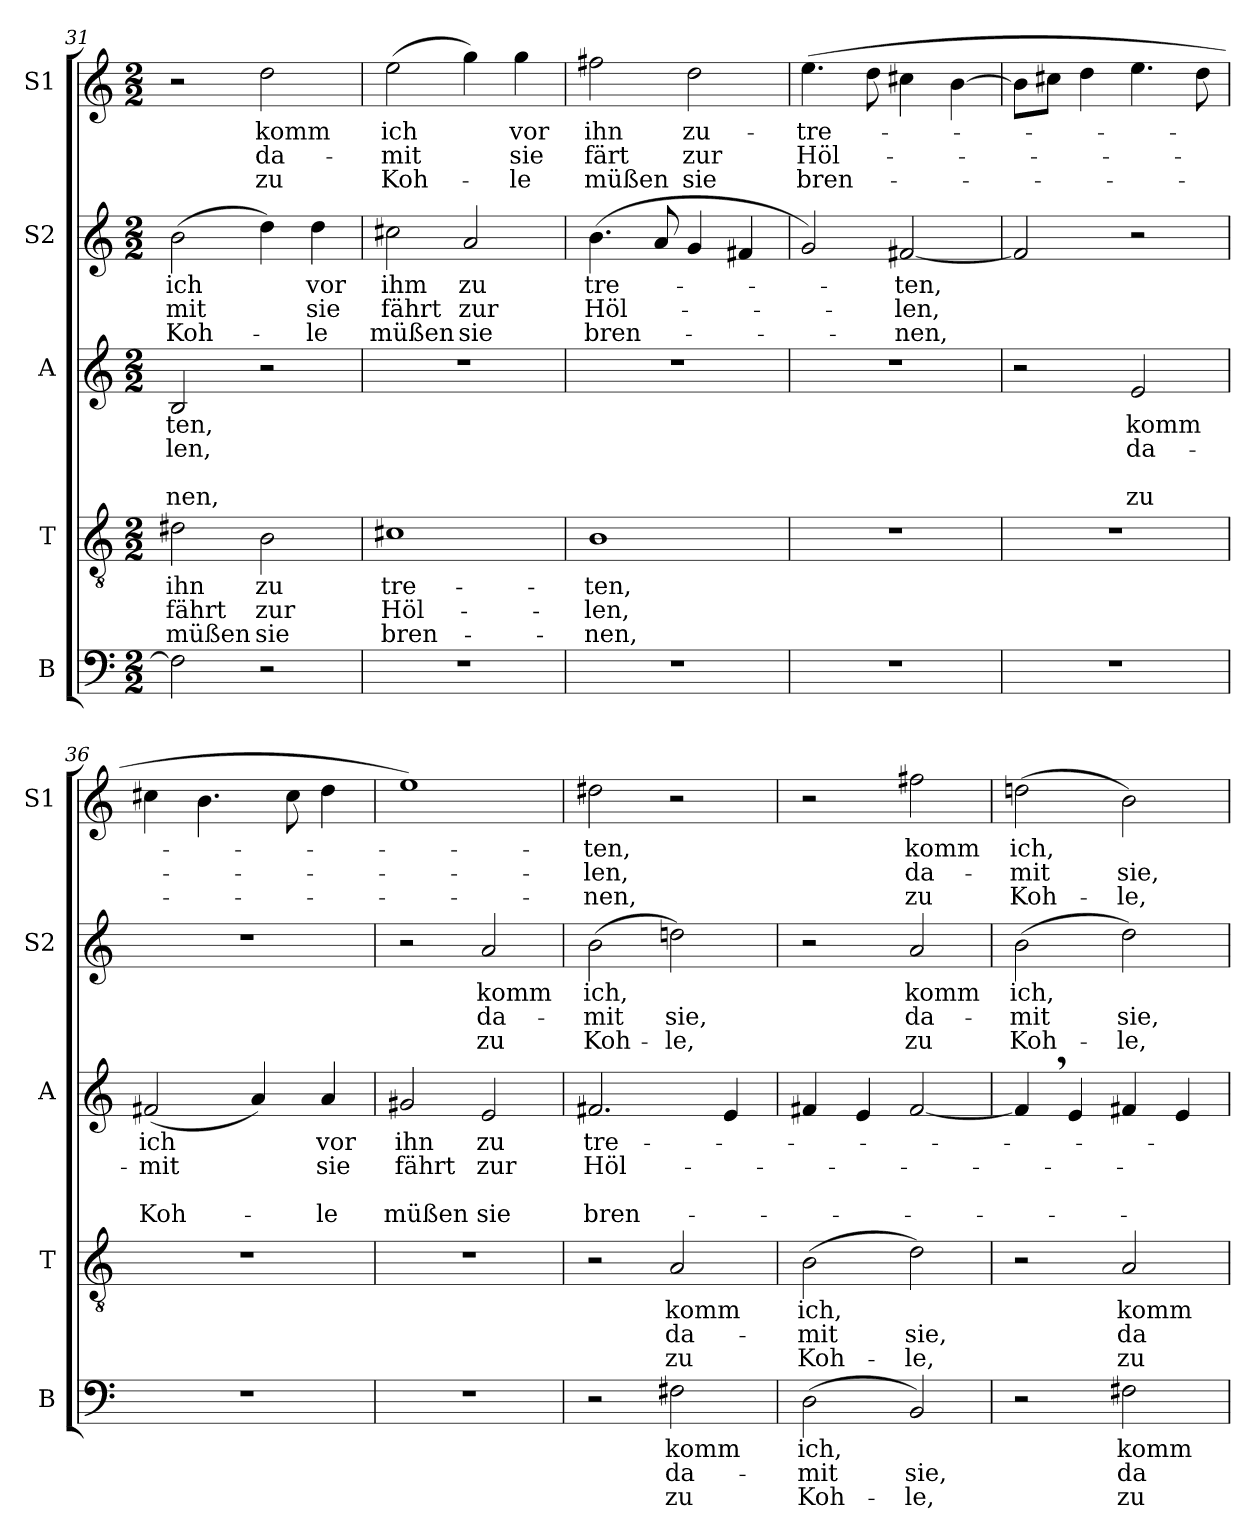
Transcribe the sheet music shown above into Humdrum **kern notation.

**kern	**text	**text	**text	**kern	**text	**text	**text	**kern	**text	**text	**text	**text	**kern	**text	**text	**text	**kern	**text	**text	**text
*part5	*part5	*part5	*part5	*part4	*part4	*part4	*part4	*part3	*part3	*part3	*part3	*part3	*part2	*part2	*part2	*part2	*part1	*part1	*part1	*part1
*staff5	*staff5	*staff5	*staff5	*staff4	*staff4	*staff4	*staff4	*staff3	*staff3	*staff3	*staff3	*staff3	*staff2	*staff2	*staff2	*staff2	*staff1	*staff1	*staff1	*staff1
*I"B	*	*	*	*I"T	*	*	*	*I"A	*	*	*	*	*I"S2	*	*	*	*I"S1	*	*	*
*I'B	*	*	*	*I'T	*	*	*	*I'A	*	*	*	*	*I'S2	*	*	*	*I'S1	*	*	*
*clefF4	*	*	*	*clefGv2	*	*	*	*clefG2	*	*	*	*	*clefG2	*	*	*	*clefG2	*	*	*
*k[]	*	*	*	*k[]	*	*	*	*k[]	*	*	*	*	*k[]	*	*	*	*k[]	*	*	*
*C:	*	*	*	*C:	*	*	*	*C:	*	*	*	*	*C:	*	*	*	*C:	*	*	*
*M2/2	*	*	*	*M2/2	*	*	*	*M2/2	*	*	*	*	*M2/2	*	*	*	*M2/2	*	*	*
=31	=31	=31	=31	=31	=31	=31	=31	=31	=31	=31	=31	=31	=31	=31	=31	=31	=31	=31	=31	=31
!	!	!	!	!	!LO:LY:b	!LO:LY:b	!LO:LY:b	!	!LO:LY:b	!LO:LY:b	!	!LO:LY:b	!	!LO:LY:b	!LO:LY:b	!LO:LY:b	!	!	!	!
2F#\]	.	.	.	2d#X\	ihn	fährt	mü­ßen	2B/	-ten,	-len,	.	-nen,	(>2b\	ich	-mit	Koh-	2r	.	.	.
!	!	!	!	!	!LO:LY:b	!LO:LY:b	!LO:LY:b	!	!	!	!	!	!	!	!	!	!	!LO:LY:b	!LO:LY:b	!LO:LY:b
2r	.	.	.	2B\	zu	zur	sie	2r	.	.	.	.	4dd\)	.	.	.	2dd\	komm	da-	zu
!	!	!	!	!	!	!	!	!	!	!	!	!	!	!LO:LY:b	!LO:LY:b	!LO:LY:b	!	!	!	!
.	.	.	.	.	.	.	.	.	.	.	.	.	4dd\	vor	sie	-le	.	.	.	.
=32	=32	=32	=32	=32	=32	=32	=32	=32	=32	=32	=32	=32	=32	=32	=32	=32	=32	=32	=32	=32
!	!	!	!	!	!LO:LY:b	!LO:LY:b	!LO:LY:b	!	!	!	!	!	!	!LO:LY:b	!LO:LY:b	!LO:LY:b	!	!LO:LY:b	!LO:LY:b	!LO:LY:b
1r	.	.	.	1c#X	tre-	Höl-	bren-	1r	.	.	.	.	2cc#X\	ihm	fährt	mü­ßen	(>2ee\	ich	-mit	Koh-
!	!	!	!	!	!	!	!	!	!	!	!	!	!	!LO:LY:b	!LO:LY:b	!LO:LY:b	!	!	!	!
.	.	.	.	.	.	.	.	.	.	.	.	.	2a/	zu	zur	sie	4gg\)	.	.	.
!	!	!	!	!	!	!	!	!	!	!	!	!	!	!	!	!	!	!LO:LY:b	!LO:LY:b	!LO:LY:b
.	.	.	.	.	.	.	.	.	.	.	.	.	.	.	.	.	4gg\	vor	sie	-le
!!LO:PB:g=z
=33	=33	=33	=33	=33	=33	=33	=33	=33	=33	=33	=33	=33	=33	=33	=33	=33	=33	=33	=33	=33
!	!	!	!	!	!LO:LY:b	!LO:LY:b	!LO:LY:b	!	!	!	!	!	!	!LO:LY:b	!LO:LY:b	!LO:LY:b	!	!LO:LY:b	!LO:LY:b	!LO:LY:b
1r	.	.	.	1B	-ten,	-len,	-nen,	1r	.	.	.	.	(>4.b\	tre-	Höl-	bren-	2ff#X\	ihn	färt	mü­ßen
.	.	.	.	.	.	.	.	.	.	.	.	.	8a/	.	.	.	.	.	.	.
!	!	!	!	!	!	!	!	!	!	!	!	!	!	!	!	!	!	!LO:LY:b	!LO:LY:b	!LO:LY:b
.	.	.	.	.	.	.	.	.	.	.	.	.	4g/	.	.	.	2dd\	zu-	zur	sie
.	.	.	.	.	.	.	.	.	.	.	.	.	4f#X/	.	.	.	.	.	.	.
=34	=34	=34	=34	=34	=34	=34	=34	=34	=34	=34	=34	=34	=34	=34	=34	=34	=34	=34	=34	=34
!	!	!	!	!	!	!	!	!	!	!	!	!	!	!	!	!	!	!LO:LY:b	!LO:LY:b	!LO:LY:b
1r	.	.	.	1r	.	.	.	1r	.	.	.	.	2g/)	.	.	.	(>4.ee\	-tre-	Höl-	bren-
.	.	.	.	.	.	.	.	.	.	.	.	.	.	.	.	.	8dd\	.	.	.
!	!	!	!	!	!	!	!	!	!	!	!	!	!	!LO:LY:b	!LO:LY:b	!LO:LY:b	!	!	!	!
.	.	.	.	.	.	.	.	.	.	.	.	.	[2f#X/	-ten,	-len,	-nen,	4cc#X\	.	.	.
.	.	.	.	.	.	.	.	.	.	.	.	.	.	.	.	.	[4b\	.	.	.
=35	=35	=35	=35	=35	=35	=35	=35	=35	=35	=35	=35	=35	=35	=35	=35	=35	=35	=35	=35	=35
1r	.	.	.	1r	.	.	.	2r	.	.	.	.	2f#/]	.	.	.	8b\L]	.	.	.
.	.	.	.	.	.	.	.	.	.	.	.	.	.	.	.	.	8cc#X\J	.	.	.
.	.	.	.	.	.	.	.	.	.	.	.	.	.	.	.	.	4dd\	.	.	.
!	!	!	!	!	!	!	!	!	!LO:LY:b	!LO:LY:b	!	!LO:LY:b	!	!	!	!	!	!	!	!
.	.	.	.	.	.	.	.	2e/	komm	da-	.	zu	2r	.	.	.	4.ee\	.	.	.
.	.	.	.	.	.	.	.	.	.	.	.	.	.	.	.	.	8dd\	.	.	.
=36	=36	=36	=36	=36	=36	=36	=36	=36	=36	=36	=36	=36	=36	=36	=36	=36	=36	=36	=36	=36
!	!	!	!	!	!	!	!	!	!LO:LY:b	!LO:LY:b	!	!LO:LY:b	!	!	!	!	!	!	!	!
1r	.	.	.	1r	.	.	.	(<2f#X/	ich	-mit	.	Koh-	1r	.	.	.	4cc#X\	.	.	.
.	.	.	.	.	.	.	.	.	.	.	.	.	.	.	.	.	4.b\	.	.	.
.	.	.	.	.	.	.	.	4a/)	.	.	.	.	.	.	.	.	.	.	.	.
.	.	.	.	.	.	.	.	.	.	.	.	.	.	.	.	.	8cc#\	.	.	.
!	!	!	!	!	!	!	!	!	!LO:LY:b	!LO:LY:b	!	!LO:LY:b	!	!	!	!	!	!	!	!
.	.	.	.	.	.	.	.	4a/	vor	sie	.	-le	.	.	.	.	4dd\	.	.	.
=37	=37	=37	=37	=37	=37	=37	=37	=37	=37	=37	=37	=37	=37	=37	=37	=37	=37	=37	=37	=37
!	!	!	!	!	!	!	!	!	!LO:LY:b	!LO:LY:b	!	!LO:LY:b	!	!	!	!	!	!	!	!
1r	.	.	.	1r	.	.	.	2g#X/	ihn	fährt	.	mü­ßen	2r	.	.	.	1ee)	.	.	.
!	!	!	!	!	!	!	!	!	!LO:LY:b	!LO:LY:b	!	!LO:LY:b	!	!LO:LY:b	!LO:LY:b	!LO:LY:b	!	!	!	!
.	.	.	.	.	.	.	.	2e/	zu	zur	.	sie	2a/	komm	da-	zu	.	.	.	.
=38	=38	=38	=38	=38	=38	=38	=38	=38	=38	=38	=38	=38	=38	=38	=38	=38	=38	=38	=38	=38
!	!	!	!	!	!	!	!	!	!LO:LY:b	!LO:LY:b	!	!LO:LY:b	!	!LO:LY:b	!LO:LY:b	!LO:LY:b	!	!LO:LY:b	!LO:LY:b	!LO:LY:b
2r	.	.	.	2r	.	.	.	2.f#X/	tre-	Höl-	.	bren-	(>2b\	ich,	-mit	Koh-	2dd#X\	-ten,	-len,	-nen,
!	!LO:LY:b	!LO:LY:b	!LO:LY:b	!	!LO:LY:b	!LO:LY:b	!LO:LY:b	!	!	!	!	!	!	!	!LO:LY:b	!LO:LY:b	!	!	!	!
2F#X\	komm	da-	zu	2A/	komm	da-	zu	.	.	.	.	.	2ddn\)	.	sie,	-le,	2r	.	.	.
.	.	.	.	.	.	.	.	4e/	.	.	.	.	.	.	.	.	.	.	.	.
=39	=39	=39	=39	=39	=39	=39	=39	=39	=39	=39	=39	=39	=39	=39	=39	=39	=39	=39	=39	=39
!	!LO:LY:b	!LO:LY:b	!LO:LY:b	!	!LO:LY:b	!LO:LY:b	!LO:LY:b	!	!	!	!	!	!	!	!	!	!	!	!	!
(>2D\	ich,	-mit	Koh-	(>2B\	ich,	-mit	Koh-	4f#X/	.	.	.	.	2r	.	.	.	2r	.	.	.
.	.	.	.	.	.	.	.	4e/	.	.	.	.	.	.	.	.	.	.	.	.
!	!	!LO:LY:b	!LO:LY:b	!	!	!LO:LY:b	!LO:LY:b	!	!	!	!	!	!	!LO:LY:b	!LO:LY:b	!LO:LY:b	!	!LO:LY:b	!LO:LY:b	!LO:LY:b
2BB/)	.	sie,	-le,	2d\)	.	sie,	-le,	[2f#/	.	.	.	.	2a/	komm	da-	zu	2ff#X\	komm	da-	zu
!!LO:LB:g=z
=40	=40	=40	=40	=40	=40	=40	=40	=40	=40	=40	=40	=40	=40	=40	=40	=40	=40	=40	=40	=40
!	!	!	!	!	!	!	!	!	!	!	!	!	!	!LO:LY:b	!LO:LY:b	!LO:LY:b	!	!LO:LY:b	!LO:LY:b	!LO:LY:b
2r	.	.	.	2r	.	.	.	4f#,>/]	.	.	.	.	(>2b\	ich,	-mit	Koh-	(>2ddn\	ich,	-mit	Koh-
.	.	.	.	.	.	.	.	4e/	.	.	.	.	.	.	.	.	.	.	.	.
!	!LO:LY:b	!LO:LY:b	!LO:LY:b	!	!LO:LY:b	!LO:LY:b	!LO:LY:b	!	!	!	!	!	!	!	!LO:LY:b	!LO:LY:b	!	!	!LO:LY:b	!LO:LY:b
2F#X\	komm	da-	zu	2A/	komm	da-	zu	4f#X/	.	.	.	.	2dd\)	.	sie,	-le,	2b\)	.	sie,	-le,
.	.	.	.	.	.	.	.	4e/	.	.	.	.	.	.	.	.	.	.	.	.
=	=	=	=	=	=	=	=	=	=	=	=	=	=	=	=	=	=	=	=	=
*-	*-	*-	*-	*-	*-	*-	*-	*-	*-	*-	*-	*-	*-	*-	*-	*-	*-	*-	*-	*-
